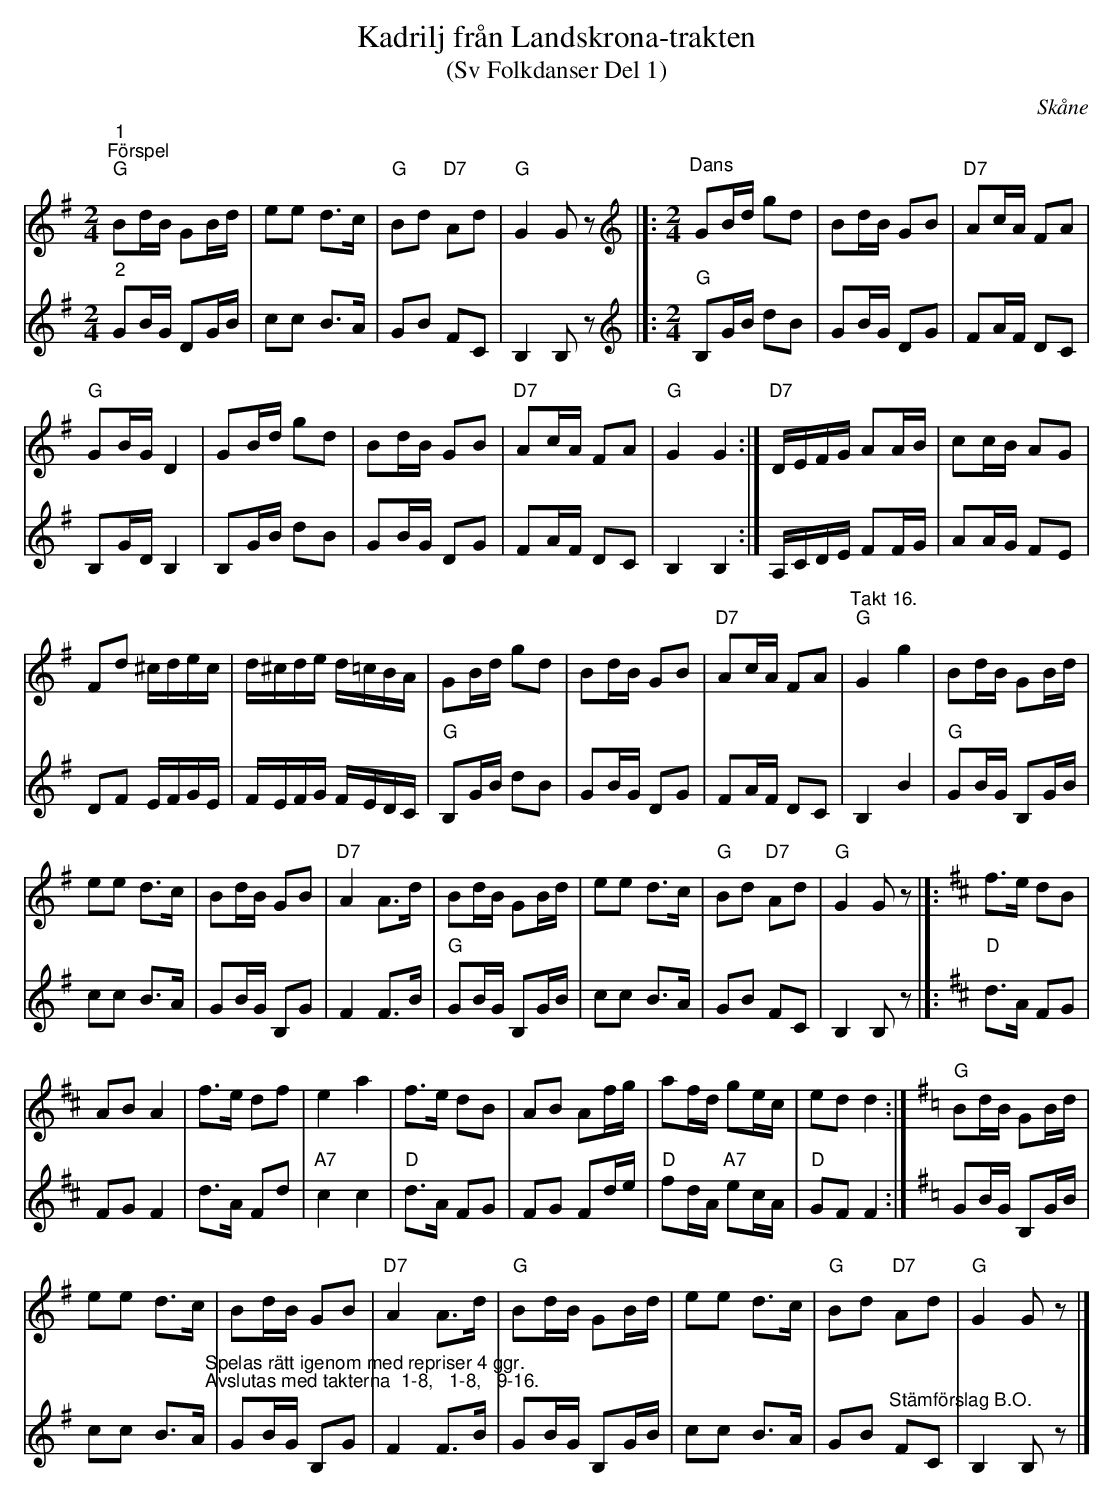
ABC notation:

X:1
T:Kadrilj från Landskrona-trakten
T:(Sv Folkdanser Del 1)
O:Skåne
L:1/8
M:2/4
K:G
V:1
"^1""^Förspel""G" Bd/B/ GB/d/ | ee d>c |"G" Bd"D7" Ad |"G" G2 G z |]: [K:G][M:2/4][K:treble]"^Dans" GB/d/ gd | Bd/B/ GB |"D7" Ac/A/ FA |
"G" GB/G/ D2 | GB/d/ gd | Bd/B/ GB |"D7" Ac/A/ FA |"G" G2 G2 :|"D7" D/E/F/G/ AA/B/ | cc/B/ AG |
Fd ^c/d/e/c/ | d/^c/d/e/ d/=c/B/A/ | GB/d/ gd | Bd/B/ GB |"D7" Ac/A/ FA |"^Takt 16.""G" G2 g2 | Bd/B/ GB/d/ |
ee d>c | Bd/B/ GB |"D7" A2 A>d | Bd/B/ GB/d/ | ee d>c |"G" Bd"D7" Ad |"G" G2 G z |]: [K:D] f>e dB |
AB A2 | f>e df | e2 a2 | f>e dB | AB Af/g/ | af/d/ ge/c/ | ed d2 :| [K:G]"G" Bd/B/ GB/d/ |
ee d>c | Bd/B/ GB |"D7" A2 A>d |"G" Bd/B/ GB/d/ | ee d>c | "G" Bd"D7" Ad |"G" G2 G z |]
V:2
"^2" GB/G/ DG/B/ | cc B>A | GB FC | B,2 B, z |]:[K:G][M:2/4][K:treble]"G" B,G/B/ dB | GB/G/ DG |
FA/F/ DC | B,G/D/ B,2 | B,G/B/ dB | GB/G/ DG | FA/F/ DC | B,2 B,2 :| A,/C/D/E/ FF/G/ | AA/G/ FE |
DF E/F/G/E/ | F/E/F/G/ F/E/D/C/ |"G" B,G/B/ dB | GB/G/ DG | FA/F/ DC | B,2 B2 |
"G" GB/G/ B,G/B/ | cc B>A | GB/G/ B,G | F2 F>B |"G" GB/G/ B,G/B/ | cc B>A | GB FC | B,2 B, z |]:
[K:D]"D" d>A FG | FG F2 | d>A Fd |"A7" c2 c2 |"D" d>A FG | FG Fd/e/ |"D" fd/A/"A7" ec/A/ |
"D" GF F2 :|[K:G] GB/G/ B,G/B/ | cc B>A"^Spelas rätt igenom med repriser 4 ggr.""^Avslutas med takterna  1-8,   1-8,   9-16." |
GB/G/ B,G | F2 F>B | GB/G/ B,G/B/ | cc B>A | GB"^Stämförslag B.O." FC | B,2 B, z |]
